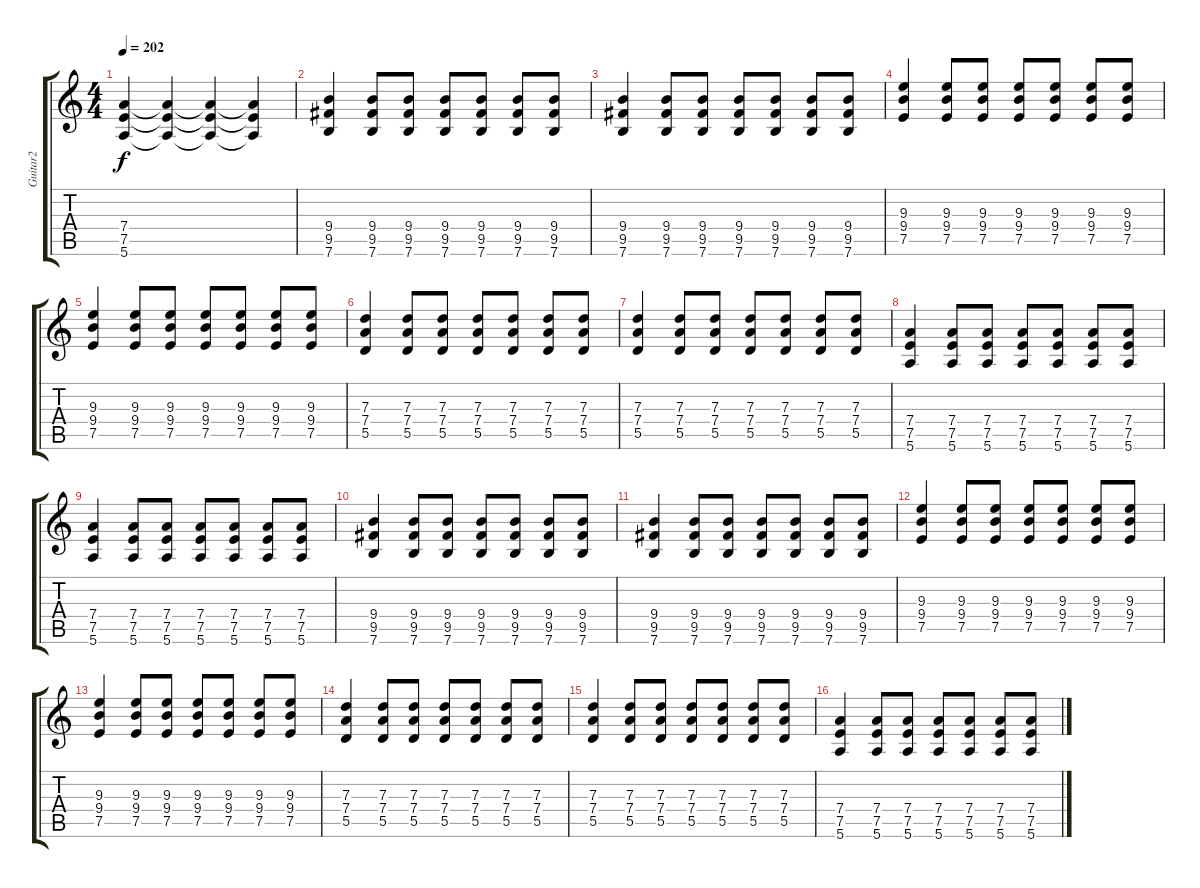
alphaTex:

\track ("Guitar2" "Guitar2") {instrument distortionguitar}
\staff {score tabs}
\tuning (E4 B3 G3 D3 A2 E2) {hide}
\ts (4 4)
\tempo 202
\clef g2
\ks c
(7.4 7.5 5.6).4{dy f} (7.4{t} 7.5{t} 5.6{t}).4 (7.4{t} 7.5{t} 5.6{t}).4 (7.4{t} 7.5{t} 5.6{t}).4 |
(9.4 9.5 7.6).4 (9.4 9.5 7.6).8 (9.4 9.5 7.6).8 (9.4 9.5 7.6).8 (9.4 9.5 7.6).8 (9.4 9.5 7.6).8 (9.4 9.5 7.6).8 |
(9.4 9.5 7.6).4 (9.4 9.5 7.6).8 (9.4 9.5 7.6).8 (9.4 9.5 7.6).8 (9.4 9.5 7.6).8 (9.4 9.5 7.6).8 (9.4 9.5 7.6).8 |
(9.3 9.4 7.5).4 (9.3 9.4 7.5).8 (9.3 9.4 7.5).8 (9.3 9.4 7.5).8 (9.3 9.4 7.5).8 (9.3 9.4 7.5).8 (9.3 9.4 7.5).8 |
(9.3 9.4 7.5).4 (9.3 9.4 7.5).8 (9.3 9.4 7.5).8 (9.3 9.4 7.5).8 (9.3 9.4 7.5).8 (9.3 9.4 7.5).8 (9.3 9.4 7.5).8 |
(7.3 7.4 5.5).4 (7.3 7.4 5.5).8 (7.3 7.4 5.5).8 (7.3 7.4 5.5).8 (7.3 7.4 5.5).8 (7.3 7.4 5.5).8 (7.3 7.4 5.5).8 |
(7.3 7.4 5.5).4 (7.3 7.4 5.5).8 (7.3 7.4 5.5).8 (7.3 7.4 5.5).8 (7.3 7.4 5.5).8 (7.3 7.4 5.5).8 (7.3 7.4 5.5).8 |
(7.4 7.5 5.6).4 (7.4 7.5 5.6).8 (7.4 7.5 5.6).8 (7.4 7.5 5.6).8 (7.4 7.5 5.6).8 (7.4 7.5 5.6).8 (7.4 7.5 5.6).8 |
(7.4 7.5 5.6).4 (7.4 7.5 5.6).8 (7.4 7.5 5.6).8 (7.4 7.5 5.6).8 (7.4 7.5 5.6).8 (7.4 7.5 5.6).8 (7.4 7.5 5.6).8 |
(9.4 9.5 7.6).4 (9.4 9.5 7.6).8 (9.4 9.5 7.6).8 (9.4 9.5 7.6).8 (9.4 9.5 7.6).8 (9.4 9.5 7.6).8 (9.4 9.5 7.6).8 |
(9.4 9.5 7.6).4 (9.4 9.5 7.6).8 (9.4 9.5 7.6).8 (9.4 9.5 7.6).8 (9.4 9.5 7.6).8 (9.4 9.5 7.6).8 (9.4 9.5 7.6).8 |
(9.3 9.4 7.5).4 (9.3 9.4 7.5).8 (9.3 9.4 7.5).8 (9.3 9.4 7.5).8 (9.3 9.4 7.5).8 (9.3 9.4 7.5).8 (9.3 9.4 7.5).8 |
(9.3 9.4 7.5).4 (9.3 9.4 7.5).8 (9.3 9.4 7.5).8 (9.3 9.4 7.5).8 (9.3 9.4 7.5).8 (9.3 9.4 7.5).8 (9.3 9.4 7.5).8 |
(7.3 7.4 5.5).4 (7.3 7.4 5.5).8 (7.3 7.4 5.5).8 (7.3 7.4 5.5).8 (7.3 7.4 5.5).8 (7.3 7.4 5.5).8 (7.3 7.4 5.5).8 |
(7.3 7.4 5.5).4 (7.3 7.4 5.5).8 (7.3 7.4 5.5).8 (7.3 7.4 5.5).8 (7.3 7.4 5.5).8 (7.3 7.4 5.5).8 (7.3 7.4 5.5).8 |
(7.4 7.5 5.6).4 (7.4 7.5 5.6).8 (7.4 7.5 5.6).8 (7.4 7.5 5.6).8 (7.4 7.5 5.6).8 (7.4 7.5 5.6).8 (7.4 7.5 5.6).8
